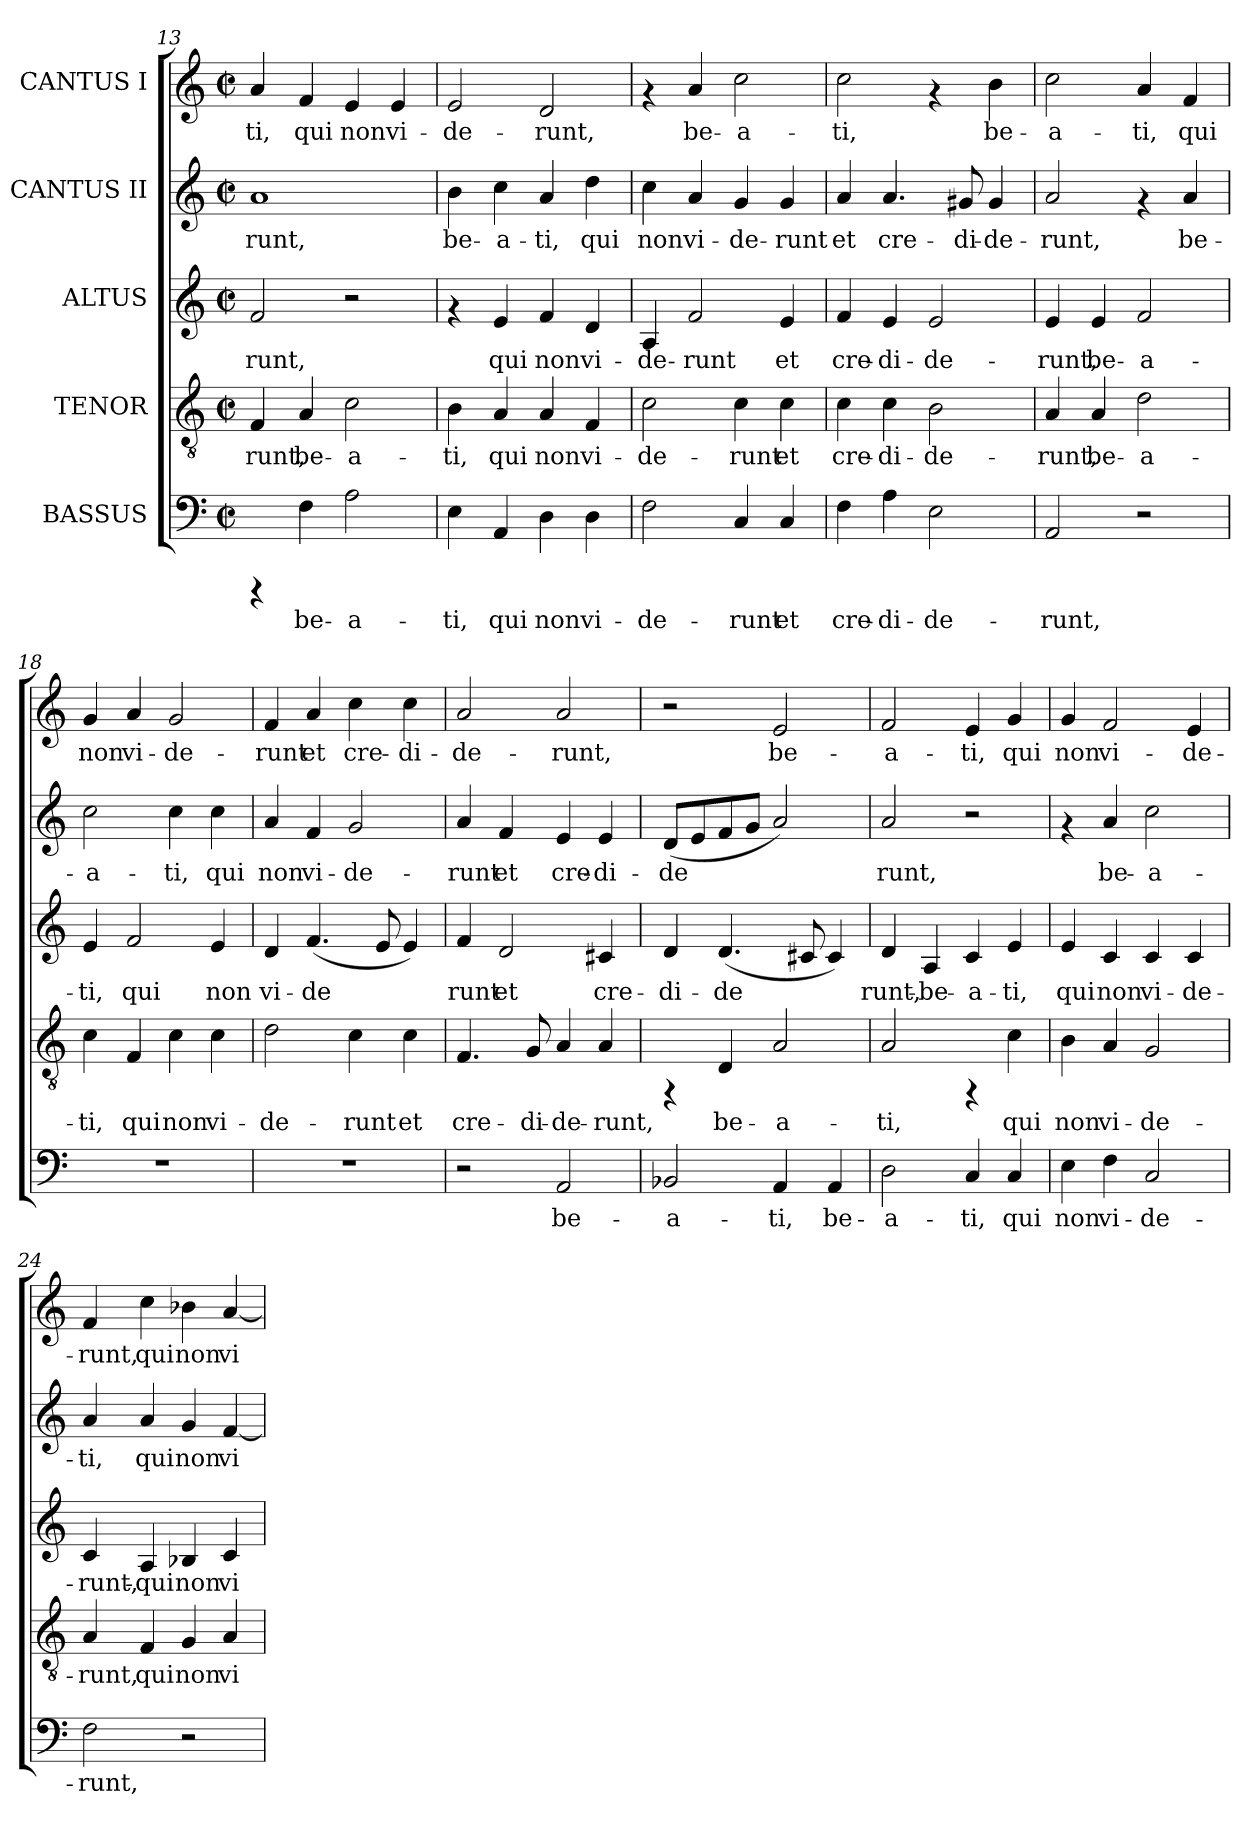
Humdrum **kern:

**kern	**text	**kern	**text	**kern	**text	**kern	**text	**kern	**text
*part5	*part5	*part4	*part4	*part3	*part3	*part2	*part2	*part1	*part1
*staff5	*staff5	*staff4	*staff4	*staff3	*staff3	*staff2	*staff2	*staff1	*staff1
*I"BASSUS	*	*I"TENOR	*	*I"ALTUS	*	*I"CANTUS II	*	*I"CANTUS I	*
*clefF4	*	*clefGv2	*	*clefG2	*	*clefG2	*	*clefG2	*
*k[]	*	*k[]	*	*k[]	*	*k[]	*	*k[]	*
*C:	*	*C:	*	*C:	*	*C:	*	*C:	*
*M2/2	*	*M2/2	*	*M2/2	*	*M2/2	*	*M2/2	*
*met(c|)	*	*met(c|)	*	*met(c|)	*	*met(c|)	*	*met(c|)	*
=13	=13	=13	=13	=13	=13	=13	=13	=13	=13
!	!	!	!LO:LY:b:cj	!	!LO:LY:b:cj	!	!LO:LY:b:cj	!	!LO:LY:b:cj
4rCCC	.	4F/	-runt,	2f/	-runt,	1a	-runt,	4a/	-ti,
!	!LO:LY:b:cj	!	!LO:LY:b:cj	!	!	!	!	!	!LO:LY:b:cj
4F\	be-	4A/	be-	.	.	.	.	4f/	qui
!	!LO:LY:b:cj	!	!LO:LY:b:cj	!	!	!	!	!	!LO:LY:b:cj
2A\	-a-	2c\	-a-	2r	.	.	.	4e/	non
!	!	!	!	!	!	!	!	!	!LO:LY:b:cj
.	.	.	.	.	.	.	.	4e/	vi-
=14	=14	=14	=14	=14	=14	=14	=14	=14	=14
!	!LO:LY:b:cj	!	!LO:LY:b:cj	!	!	!	!LO:LY:b:cj	!	!LO:LY:b:cj
4E\	-ti,	4B\	-ti,	4rf	.	4b\	be-	2e/	-de-
!	!LO:LY:b:cj	!	!LO:LY:b:cj	!	!LO:LY:b:cj	!	!LO:LY:b:cj	!	!
4AA/	qui	4A/	qui	4e/	qui	4cc\	-a-	.	.
!	!LO:LY:b:cj	!	!LO:LY:b:cj	!	!LO:LY:b:cj	!	!LO:LY:b:cj	!	!LO:LY:b:cj
4D\	non	4A/	non	4f/	non	4a/	-ti,	2d/	-runt,
!	!LO:LY:b:cj	!	!LO:LY:b:cj	!	!LO:LY:b:cj	!	!LO:LY:b:cj	!	!
4D\	vi-	4F/	vi-	4d/	vi-	4dd\	qui	.	.
=15	=15	=15	=15	=15	=15	=15	=15	=15	=15
!	!LO:LY:b:cj	!	!LO:LY:b:cj	!	!LO:LY:b:cj	!	!LO:LY:b:cj	!	!
2F\	-de-	2c\	-de-	4A/	-de-	4cc\	non	4rf	.
!	!	!	!	!	!LO:LY:b:cj	!	!LO:LY:b:cj	!	!LO:LY:b:cj
.	.	.	.	2f/	-runt	4a/	vi-	4a/	be-
!	!LO:LY:b:cj	!	!LO:LY:b:cj	!	!	!	!LO:LY:b:cj	!	!LO:LY:b:cj
4C/	-runt	4c\	-runt	.	.	4g/	-de-	2cc\	-a-
!	!LO:LY:b:cj	!	!LO:LY:b:cj	!	!LO:LY:b:cj	!	!LO:LY:b:cj	!	!
4C/	et	4c\	et	4e/	et	4g/	-runt	.	.
=16	=16	=16	=16	=16	=16	=16	=16	=16	=16
!	!LO:LY:b:cj	!	!LO:LY:b:cj	!	!LO:LY:b:cj	!	!LO:LY:b:cj	!	!LO:LY:b:cj
4F\	cre-	4c\	cre-	4f/	cre-	4a/	et	2cc\	-ti,
!	!LO:LY:b:cj	!	!LO:LY:b:cj	!	!LO:LY:b:cj	!	!LO:LY:b:cj	!	!
4A\	-di-	4c\	-di-	4e/	-di-	4.a/	cre-	.	.
!	!LO:LY:b:cj	!	!LO:LY:b:cj	!	!LO:LY:b:cj	!	!	!	!
2E\	-de-	2B\	-de-	2e/	-de-	.	.	4rf	.
!	!	!	!	!	!	!	!LO:LY:b:cj	!	!
.	.	.	.	.	.	8g#X/	-di-	.	.
!	!	!	!	!	!	!	!LO:LY:b:cj	!	!LO:LY:b:cj
.	.	.	.	.	.	4g#/	-de-	4b\	be-
=17	=17	=17	=17	=17	=17	=17	=17	=17	=17
!	!LO:LY:b:cj	!	!LO:LY:b:cj	!	!LO:LY:b:cj	!	!LO:LY:b:cj	!	!LO:LY:b:cj
2AA/	-runt,	4A/	-runt,	4e/	-runt,	2a/	-runt,	2cc\	-a-
!	!	!	!LO:LY:b:cj	!	!LO:LY:b:cj	!	!	!	!
.	.	4A/	be-	4e/	be-	.	.	.	.
!	!	!	!LO:LY:b:cj	!	!LO:LY:b:cj	!	!	!	!LO:LY:b:cj
2r	.	2d\	-a-	2f/	-a-	4rf	.	4a/	-ti,
!	!	!	!	!	!	!	!LO:LY:b:cj	!	!LO:LY:b:cj
.	.	.	.	.	.	4a/	be-	4f/	qui
!!LO:LB:g=z
=18	=18	=18	=18	=18	=18	=18	=18	=18	=18
!	!	!	!LO:LY:b:cj	!	!LO:LY:b:cj	!	!LO:LY:b:cj	!	!LO:LY:b:cj
1r	.	4c\	-ti,	4e/	-ti,	2cc\	-a-	4g/	non
!	!	!	!LO:LY:b:cj	!	!LO:LY:b:cj	!	!	!	!LO:LY:b:cj
.	.	4F/	qui	2f/	qui	.	.	4a/	vi-
!	!	!	!LO:LY:b:cj	!	!	!	!LO:LY:b:cj	!	!LO:LY:b:cj
.	.	4c\	non	.	.	4cc\	-ti,	2g/	-de-
!	!	!	!LO:LY:b:cj	!	!LO:LY:b:cj	!	!LO:LY:b:cj	!	!
.	.	4c\	vi-	4e/	non	4cc\	qui	.	.
=19	=19	=19	=19	=19	=19	=19	=19	=19	=19
!	!	!	!LO:LY:b:cj	!	!LO:LY:b:cj	!	!LO:LY:b:cj	!	!LO:LY:b:cj
1r	.	2d\	-de-	4d/	vi-	4a/	non	4f/	-runt
!	!	!	!	!	!LO:LY:b:cj	!	!LO:LY:b:cj	!	!LO:LY:b:cj
.	.	.	.	(<4.f/	-de-	4f/	vi-	4a/	et
!	!	!	!LO:LY:b:cj	!	!	!	!LO:LY:b:cj	!	!LO:LY:b:cj
.	.	4c\	-runt	.	.	2g/	-de-	4cc\	cre-
!	!	!	!	!	!LO:LY:b:cj	!	!	!	!
.	.	.	.	8e/	--	.	.	.	.
!	!	!	!LO:LY:b:cj	!	!LO:LY:b:cj	!	!	!	!LO:LY:b:cj
.	.	4c\	et	4e/)	--	.	.	4cc\	-di-
=20	=20	=20	=20	=20	=20	=20	=20	=20	=20
!	!	!	!LO:LY:b:cj	!	!LO:LY:b:cj	!	!LO:LY:b:cj	!	!LO:LY:b:cj
2r	.	4.F/	cre-	4f/	-runt	4a/	-runt	2a/	-de-
!	!	!	!	!	!LO:LY:b:cj	!	!LO:LY:b:cj	!	!
.	.	.	.	2d/	et	4f/	et	.	.
!	!	!	!LO:LY:b:cj	!	!	!	!	!	!
.	.	8G/	-di-	.	.	.	.	.	.
!	!LO:LY:b:cj	!	!LO:LY:b:cj	!	!	!	!LO:LY:b:cj	!	!LO:LY:b:cj
2AA/	be-	4A/	-de-	.	.	4e/	cre-	2a/	-runt,
!	!	!	!LO:LY:b:cj	!	!LO:LY:b:cj	!	!LO:LY:b:cj	!	!
.	.	4A/	-runt,	4c#X/	cre-	4e/	-di-	.	.
=21	=21	=21	=21	=21	=21	=21	=21	=21	=21
!	!LO:LY:b:cj	!	!	!	!LO:LY:b:cj	!	!LO:LY:b:cj	!	!
2BB-X/	-a-	4rFF	.	4d/	-di-	(<8d/L	-de-	2r	.
!	!	!	!	!	!	!	!LO:LY:b:cj	!	!
.	.	.	.	.	.	8e/	--	.	.
!	!	!	!LO:LY:b:cj	!	!LO:LY:b:cj	!	!LO:LY:b:cj	!	!
.	.	4D/	be-	(<4.d/	-de-	8f/	--	.	.
!	!	!	!	!	!	!	!LO:LY:b:cj	!	!
.	.	.	.	.	.	8g/J	--	.	.
!	!LO:LY:b:cj	!	!LO:LY:b:cj	!	!	!	!LO:LY:b:cj	!	!LO:LY:b:cj
4AA/	-ti,	2A/	-a-	.	.	2a/)	--	2e/	be-
!	!	!	!	!	!LO:LY:b:cj	!	!	!	!
.	.	.	.	8c#X/	--	.	.	.	.
!	!LO:LY:b:cj	!	!	!	!LO:LY:b:cj	!	!	!	!
4AA/	be-	.	.	4c#/)	--	.	.	.	.
=22	=22	=22	=22	=22	=22	=22	=22	=22	=22
!	!LO:LY:b:cj	!	!LO:LY:b:cj	!	!LO:LY:b:cj	!	!LO:LY:b:cj	!	!LO:LY:b:cj
2D\	-a-	2A/	-ti,	4d/	-runt,-	2a/	-runt,	2f/	-a-
!	!	!	!	!	!LO:LY:b:cj	!	!	!	!
.	.	.	.	4A/	-be-	.	.	.	.
!	!LO:LY:b:cj	!	!	!	!LO:LY:b:cj	!	!	!	!LO:LY:b:cj
4C/	-ti,	4rFF	.	4c/	-a-	2r	.	4e/	-ti,
!	!LO:LY:b:cj	!	!LO:LY:b:cj	!	!LO:LY:b:cj	!	!	!	!LO:LY:b:cj
4C/	qui	4c\	qui	4e/	-ti,	.	.	4g/	qui
=23	=23	=23	=23	=23	=23	=23	=23	=23	=23
!	!LO:LY:b:cj	!	!LO:LY:b:cj	!	!LO:LY:b:cj	!	!	!	!LO:LY:b:cj
4E\	non	4B\	non	4e/	qui	4rf	.	4g/	non
!	!LO:LY:b:cj	!	!LO:LY:b:cj	!	!LO:LY:b:cj	!	!LO:LY:b:cj	!	!LO:LY:b:cj
4F\	vi-	4A/	vi-	4c/	non	4a/	be-	2f/	vi-
!	!LO:LY:b:cj	!	!LO:LY:b:cj	!	!LO:LY:b:cj	!	!LO:LY:b:cj	!	!
2C/	-de-	2G/	-de-	4c/	vi-	2cc\	-a-	.	.
!	!	!	!	!	!LO:LY:b:cj	!	!	!	!LO:LY:b:cj
.	.	.	.	4c/	-de-	.	.	4e/	-de-
!!LO:PB:g=z
=24	=24	=24	=24	=24	=24	=24	=24	=24	=24
!	!LO:LY:b:cj	!	!LO:LY:b:cj	!	!LO:LY:b:cj	!	!LO:LY:b:cj	!	!LO:LY:b:cj
2F\	-runt,	4A/	-runt,	4c/	-runt,-	4a/	-ti,	4f/	-runt,
!	!	!	!LO:LY:b:cj	!	!LO:LY:b:cj	!	!LO:LY:b:cj	!	!LO:LY:b:cj
.	.	4F/	qui	4A/	-qui	4a/	qui	4cc\	qui
!	!	!	!LO:LY:b:cj	!	!LO:LY:b:cj	!	!LO:LY:b:cj	!	!LO:LY:b:cj
2r	.	4G/	non	4B-/	non	4g/	non	4b-\	non
!	!	!	!LO:LY:b:cj	!	!LO:LY:b:cj	!	!LO:LY:b:cj	!	!LO:LY:b:cj
.	.	4A/	vi-	4c/	vi-	[<4f/	vi-	[<4a/	vi-
=	=	=	=	=	=	=	=	=	=
*-	*-	*-	*-	*-	*-	*-	*-	*-	*-
